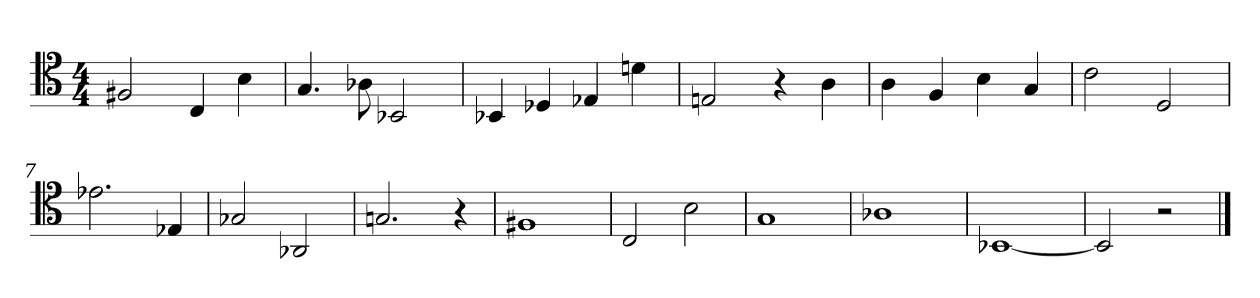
**kern
*part1
*staff1
*clefC4
*k[]
*M4/4
=1
2F#X/
4C/
4B\
=2
4.G/
8A-X\
2BB-X/
=3
4BB-X/
4D-X/
4E-X/
4dn\
=4
2En/
4r
4A\
=5
4A\
4F/
4B\
4G/
=6
2c\
2D/
=7
2.e-X\
4E-X/
=8
2G-X/
2AA-X/
=9
2.Gn/
4r
=10
1F#X
=11
2C/
2B\
=12
1G
=13
1A-X
=14
[1BB-X
=15
2BB-/]
2r
==
*-
